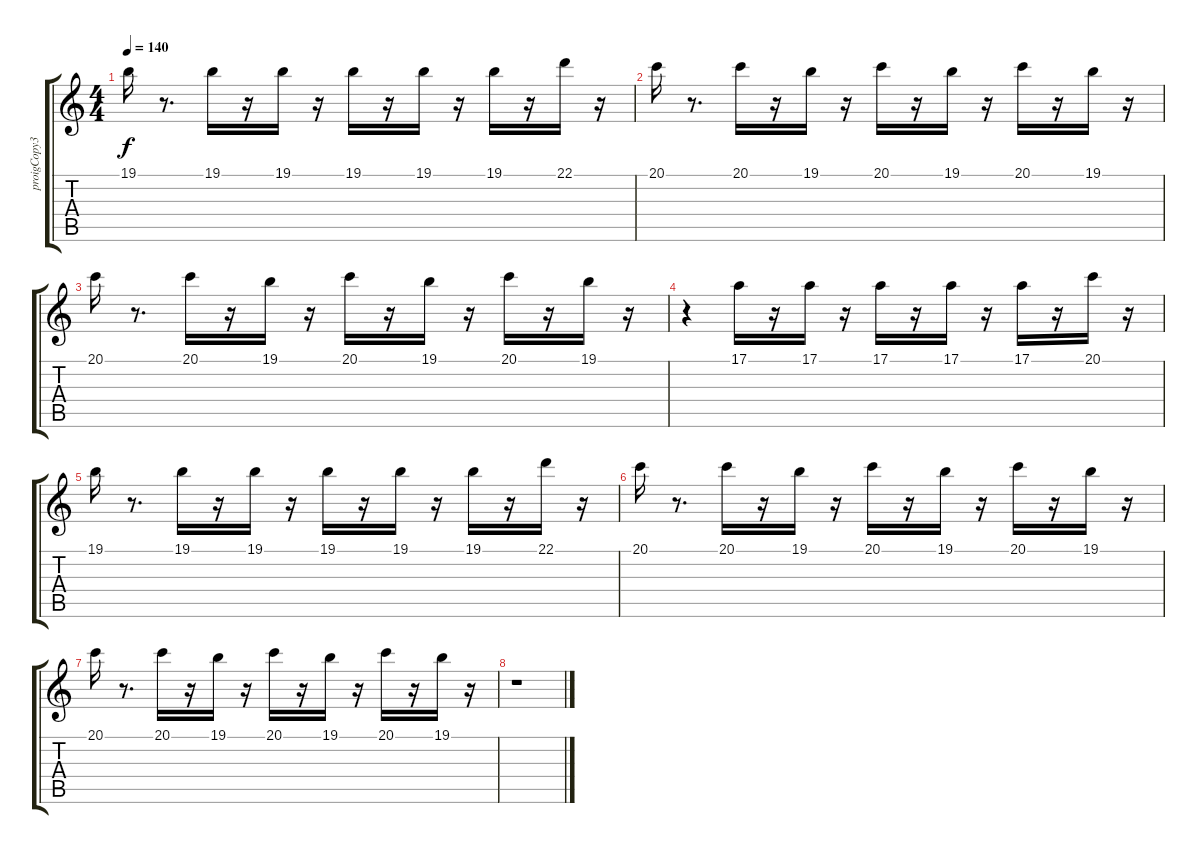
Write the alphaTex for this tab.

\track ("proigCopy3" "proigCopy3") {instrument musicbox}
\staff {score tabs}
\tuning (E4 B3 G3 D3 A2 E2) {hide}
\ts (4 4)
\tempo 140
\clef g2
\ks c
19.1.16{dy f} r.8{d} 19.1.16 r.16 19.1.16 r.16 19.1.16 r.16 19.1.16 r.16 19.1.16 r.16 22.1.16 r.16 |
20.1.16 r.8{d} 20.1.16 r.16 19.1.16 r.16 20.1.16 r.16 19.1.16 r.16 20.1.16 r.16 19.1.16 r.16 |
20.1.16 r.8{d} 20.1.16 r.16 19.1.16 r.16 20.1.16 r.16 19.1.16 r.16 20.1.16 r.16 19.1.16 r.16 |
r.4 17.1.16 r.16 17.1.16 r.16 17.1.16 r.16 17.1.16 r.16 17.1.16 r.16 20.1.16 r.16 |
19.1.16 r.8{d} 19.1.16 r.16 19.1.16 r.16 19.1.16 r.16 19.1.16 r.16 19.1.16 r.16 22.1.16 r.16 |
20.1.16 r.8{d} 20.1.16 r.16 19.1.16 r.16 20.1.16 r.16 19.1.16 r.16 20.1.16 r.16 19.1.16 r.16 |
20.1.16 r.8{d} 20.1.16 r.16 19.1.16 r.16 20.1.16 r.16 19.1.16 r.16 20.1.16 r.16 19.1.16 r.16 |
r.1
